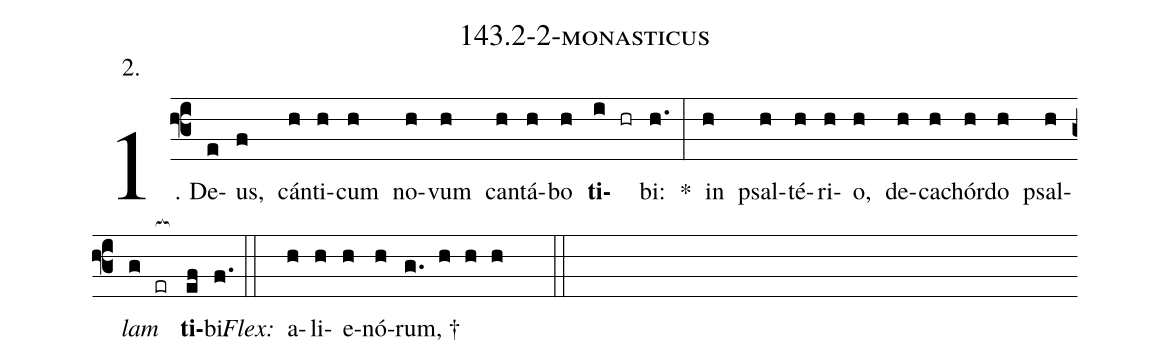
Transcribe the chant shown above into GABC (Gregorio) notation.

name: 143.2-2-monasticus;
annotation: 2.;
%%
(f3)1. De(e)us,(f) cán(h)ti(h)cum(h) no(h)vum(h) can(h)tá(h)bo(h) <b>ti</b>(i hr)bi:(h.) *(:) in(h) psal(h)té(h)ri(h)o,(h) de(h)ca(h)chór(h)do(h) psal(h)<i>lam</i>(g er[ocb:1{]) <b>ti</b>(ef[ocb:0}])bi.(f.) (::)
<i>Flex:</i>()  a(h)li(h)e(h)nó(h)rum, †(g. h h h  ::)
